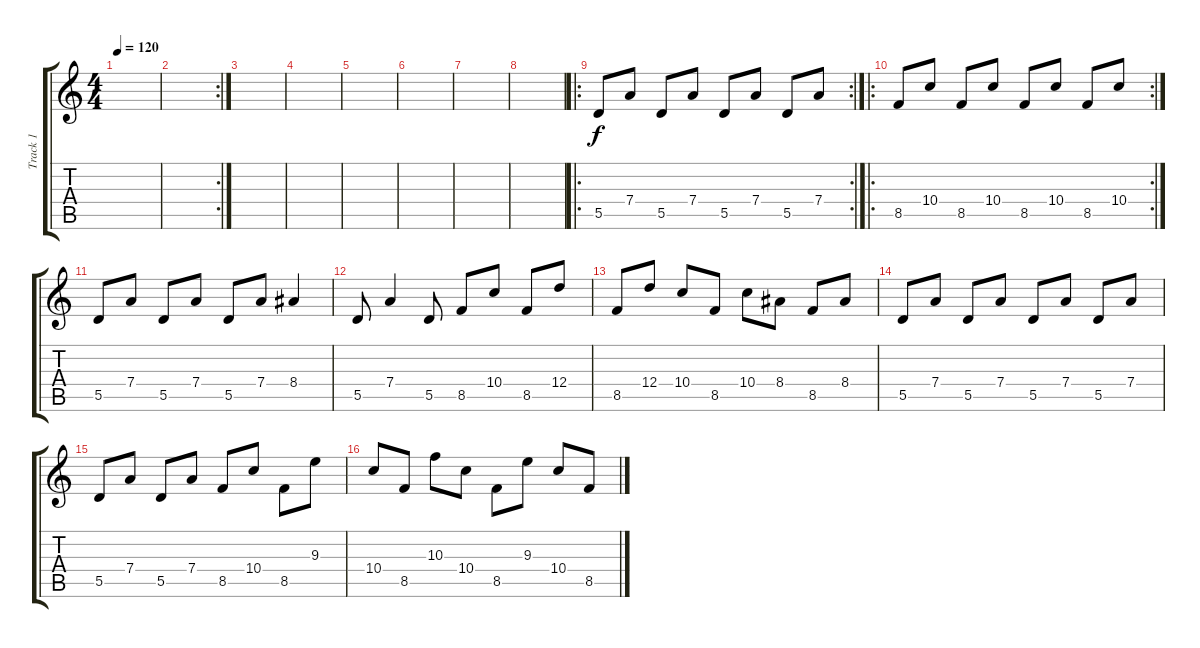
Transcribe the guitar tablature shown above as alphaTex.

\track ("Track 1" "Track 1") {instrument acousticguitarsteel}
\staff {score tabs}
\tuning (E4 B3 G3 D3 A2 E2) {hide}
\ts (4 4)
\tempo 120
\clef g2
\ks c
|
\rc 2
|
|
|
|
|
|
|
\ro
\rc 2
5.5.8 7.4.8 5.5.8 7.4.8 5.5.8 7.4.8 5.5.8 7.4.8 |
\ro
\rc 2
8.5.8 10.4.8 8.5.8 10.4.8 8.5.8 10.4.8 8.5.8 10.4.8 |
5.5.8 7.4.8 5.5.8 7.4.8 5.5.8 7.4.8 8.4.4 |
5.5.8 7.4.4 5.5.8 8.5.8 10.4.8 8.5.8 12.4.8 |
8.5.8 12.4.8 10.4.8 8.5.8 10.4.8 8.4.8 8.5.8 8.4.8 |
5.5.8 7.4.8 5.5.8 7.4.8 5.5.8 7.4.8 5.5.8 7.4.8 |
5.5.8 7.4.8 5.5.8 7.4.8 8.5.8 10.4.8 8.5.8 9.3.8 |
10.4.8 8.5.8 10.3.8 10.4.8 8.5.8 9.3.8 10.4.8 8.5.8
